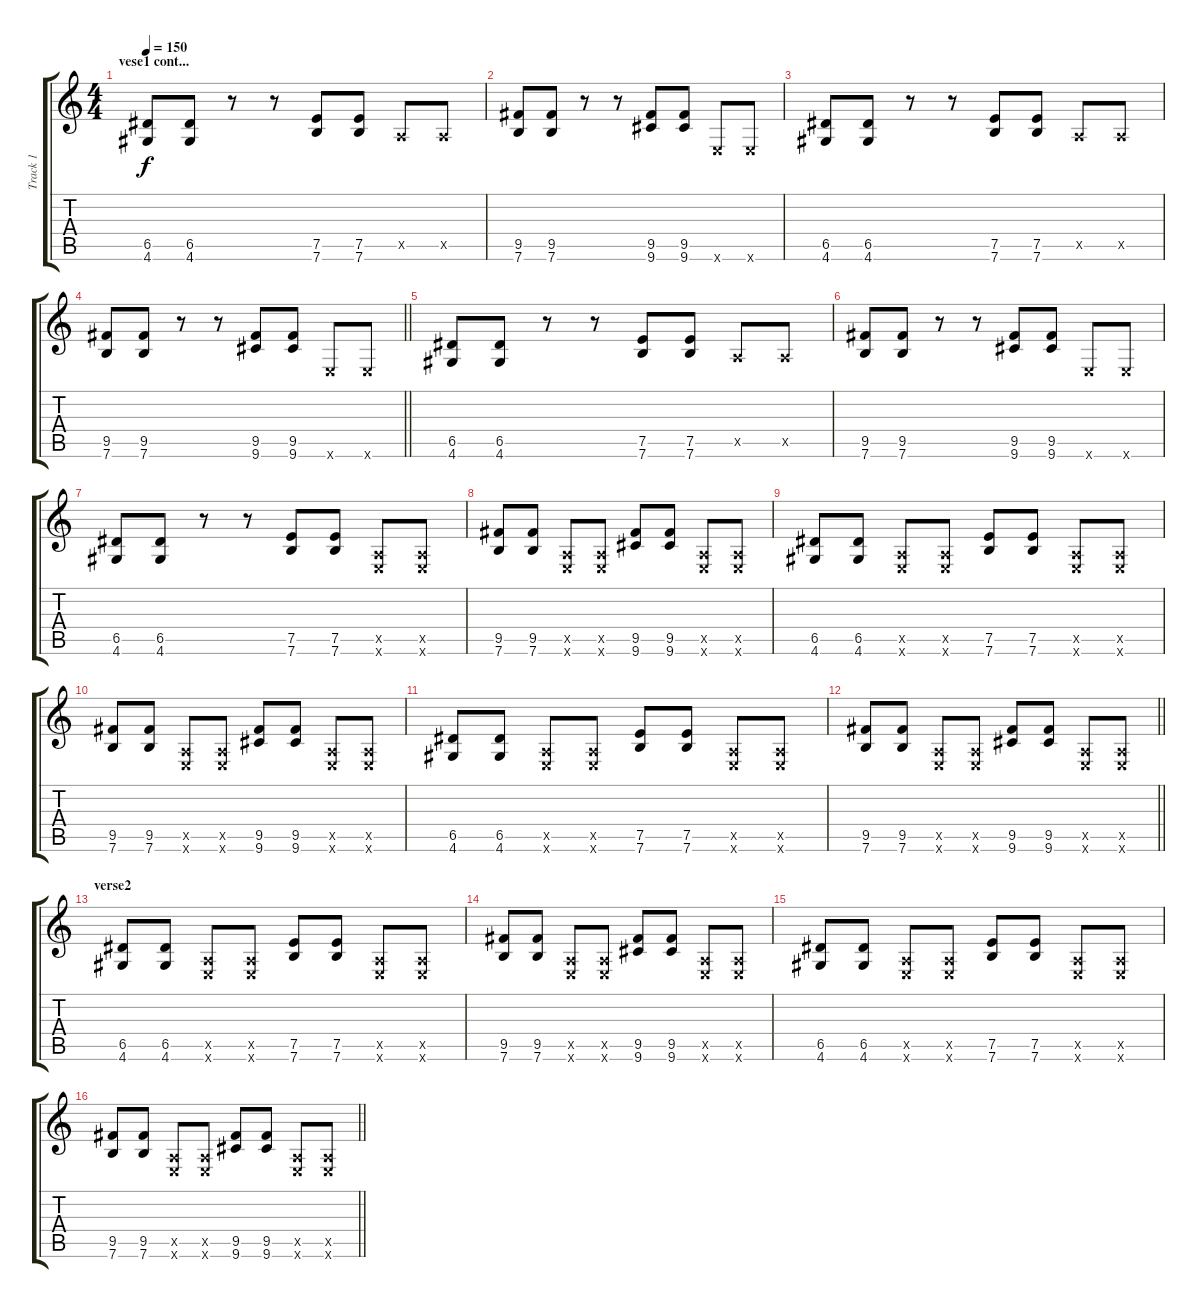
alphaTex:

\track ("Track 1" "Track 1") {instrument overdrivenguitar}
\staff {score tabs}
\tuning (E4 B3 G3 D3 A2 E2) {hide}
\ts (4 4)
\section ("" "vese1 cont...")
\tempo 150
\clef g2
\ks c
(6.5 4.6).8{dy f} (6.5 4.6).8 r.8 r.8 (7.5 7.6).8 (7.5 7.6).8 0.5{x}.8 0.5{x}.8 |
(9.5 7.6).8 (9.5 7.6).8 r.8 r.8 (9.5 9.6).8 (9.5 9.6).8 0.6{x}.8 0.6{x}.8 |
(6.5 4.6).8 (6.5 4.6).8 r.8 r.8 (7.5 7.6).8 (7.5 7.6).8 0.5{x}.8 0.5{x}.8 |
\barLineRight lightlight
(9.5 7.6).8 (9.5 7.6).8 r.8 r.8 (9.5 9.6).8 (9.5 9.6).8 0.6{x}.8 0.6{x}.8 |
(6.5 4.6).8 (6.5 4.6).8 r.8 r.8 (7.5 7.6).8 (7.5 7.6).8 0.5{x}.8 0.5{x}.8 |
(9.5 7.6).8 (9.5 7.6).8 r.8 r.8 (9.5 9.6).8 (9.5 9.6).8 0.6{x}.8 0.6{x}.8 |
(6.5 4.6).8 (6.5 4.6).8 r.8 r.8 (7.5 7.6).8 (7.5 7.6).8 (0.5{x} 0.6{x}).8 (0.5{x} 0.6{x}).8 |
(9.5 7.6).8 (9.5 7.6).8 (0.5{x} 0.6{x}).8 (0.5{x} 0.6{x}).8 (9.5 9.6).8 (9.5 9.6).8 (0.5{x} 0.6{x}).8 (0.5{x} 0.6{x}).8 |
(6.5 4.6).8 (6.5 4.6).8 (0.5{x} 0.6{x}).8 (0.5{x} 0.6{x}).8 (7.5 7.6).8 (7.5 7.6).8 (0.5{x} 0.6{x}).8 (0.5{x} 0.6{x}).8 |
(9.5 7.6).8 (9.5 7.6).8 (0.5{x} 0.6{x}).8 (0.5{x} 0.6{x}).8 (9.5 9.6).8 (9.5 9.6).8 (0.5{x} 0.6{x}).8 (0.5{x} 0.6{x}).8 |
(6.5 4.6).8 (6.5 4.6).8 (0.5{x} 0.6{x}).8 (0.5{x} 0.6{x}).8 (7.5 7.6).8 (7.5 7.6).8 (0.5{x} 0.6{x}).8 (0.5{x} 0.6{x}).8 |
\barLineRight lightlight
(9.5 7.6).8 (9.5 7.6).8 (0.5{x} 0.6{x}).8 (0.5{x} 0.6{x}).8 (9.5 9.6).8 (9.5 9.6).8 (0.5{x} 0.6{x}).8 (0.5{x} 0.6{x}).8 |
\section ("" "verse2")
(6.5 4.6).8 (6.5 4.6).8 (0.5{x} 0.6{x}).8 (0.5{x} 0.6{x}).8 (7.5 7.6).8 (7.5 7.6).8 (0.5{x} 0.6{x}).8 (0.5{x} 0.6{x}).8 |
(9.5 7.6).8 (9.5 7.6).8 (0.5{x} 0.6{x}).8 (0.5{x} 0.6{x}).8 (9.5 9.6).8 (9.5 9.6).8 (0.5{x} 0.6{x}).8 (0.5{x} 0.6{x}).8 |
(6.5 4.6).8 (6.5 4.6).8 (0.5{x} 0.6{x}).8 (0.5{x} 0.6{x}).8 (7.5 7.6).8 (7.5 7.6).8 (0.5{x} 0.6{x}).8 (0.5{x} 0.6{x}).8 |
\barLineRight lightlight
(9.5 7.6).8 (9.5 7.6).8 (0.5{x} 0.6{x}).8 (0.5{x} 0.6{x}).8 (9.5 9.6).8 (9.5 9.6).8 (0.5{x} 0.6{x}).8 (0.5{x} 0.6{x}).8
